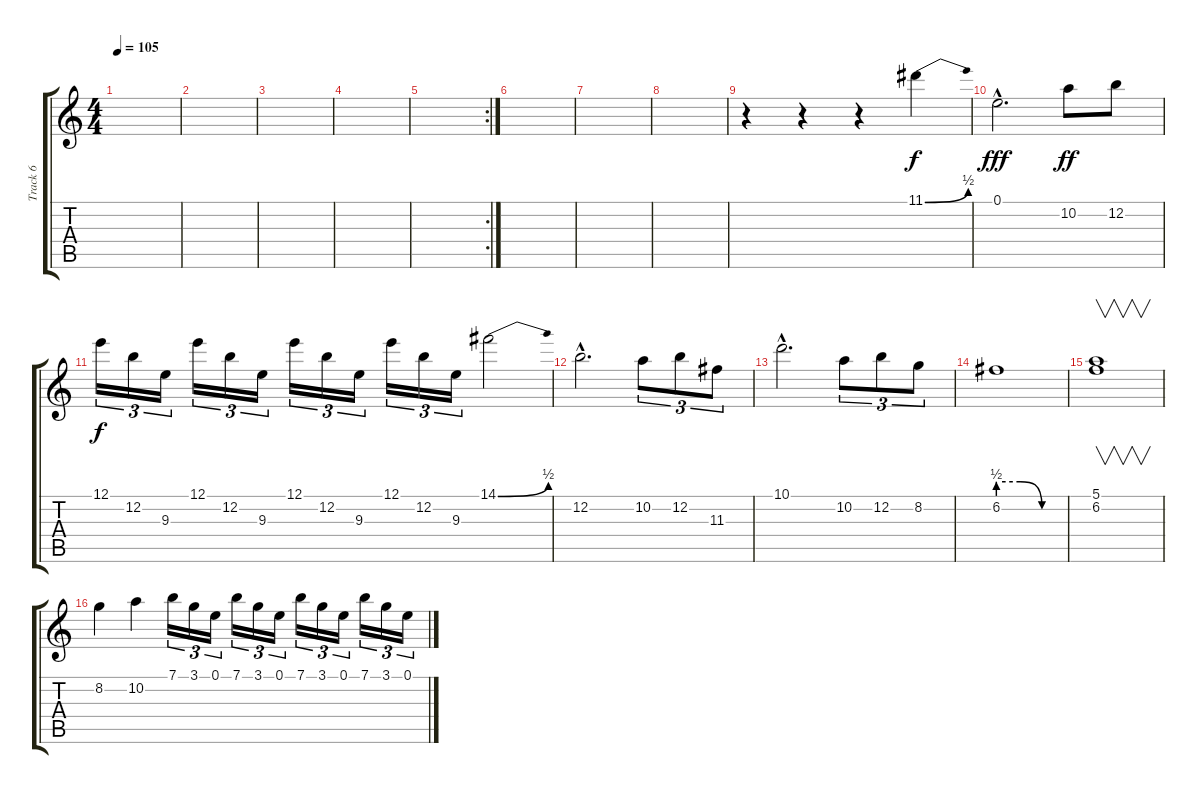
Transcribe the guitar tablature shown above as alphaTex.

\track ("Track 6" "Track 6") {instrument overdrivenguitar}
\staff {score tabs}
\tuning (E4 B3 G3 D3 A2 E2) {hide}
\ts (4 4)
\tempo 105
\clef g2
\ks c
|
|
|
|
\rc 2
|
|
|
|
r.4 r.4 r.4 11.1{be (bend 0 0 60 2)}.4 |
0.1{hac}.2{d dy fff} 10.2.8{dy ff} 12.2.8 |
12.1.16{tu (3 2) dy f} 12.2.16{tu (3 2)} 9.3.16{tu (3 2)} 12.1.16{tu (3 2)} 12.2.16{tu (3 2)} 9.3.16{tu (3 2)} 12.1.16{tu (3 2)} 12.2.16{tu (3 2)} 9.3.16{tu (3 2)} 12.1.16{tu (3 2)} 12.2.16{tu (3 2)} 9.3.16{tu (3 2)} 14.1{be (bend 0 0 60 2)}.2 |
12.2{hac}.2{d} 10.2.8{tu (3 2)} 12.2.8{tu (3 2)} 11.3.8{tu (3 2)} |
10.1{hac}.2{d} 10.2.8{tu (3 2)} 12.2.8{tu (3 2)} 8.2.8{tu (3 2)} |
6.2{be (custom 0 2 20 2 40 0 60 0)}.1 |
(5.1 6.2).1{v} |
8.2.4 10.2.4 7.1.16{tu (3 2)} 3.1.16{tu (3 2)} 0.1.16{tu (3 2)} 7.1.16{tu (3 2)} 3.1.16{tu (3 2)} 0.1.16{tu (3 2)} 7.1.16{tu (3 2)} 3.1.16{tu (3 2)} 0.1.16{tu (3 2)} 7.1.16{tu (3 2)} 3.1.16{tu (3 2)} 0.1.16{tu (3 2)}
